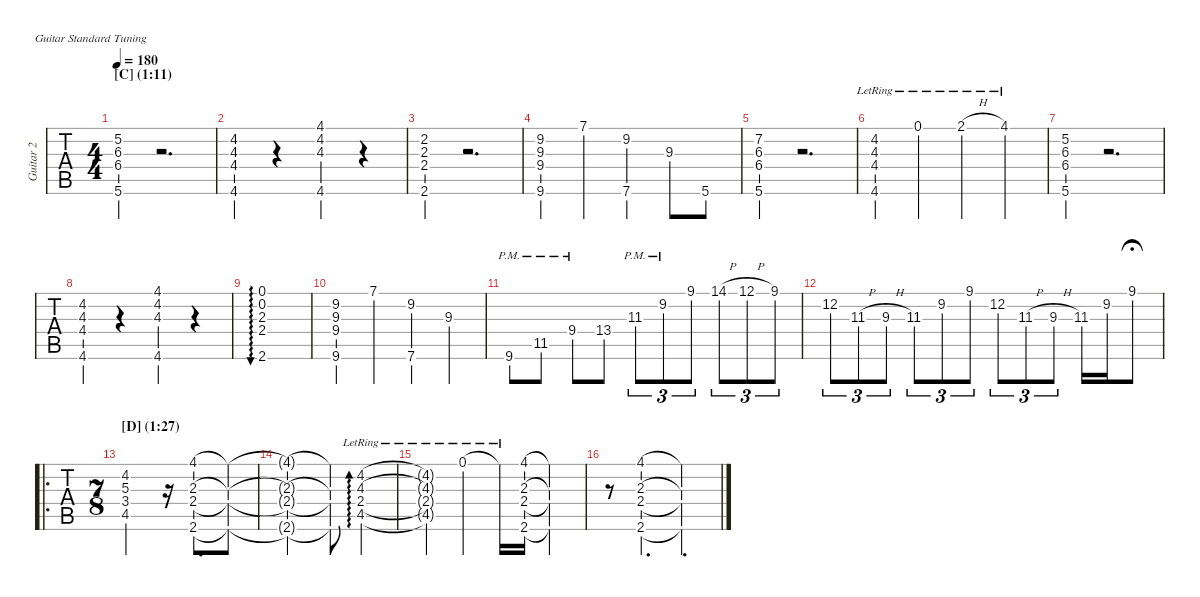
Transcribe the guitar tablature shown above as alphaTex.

\defaultSystemsLayout 4
\hideDynamics
\bracketExtendMode nobrackets
\multiTrackTrackNamePolicy allsystems
\firstSystemTrackNameMode fullname
\otherSystemsTrackNameMode fullname
\otherSystemsTrackNameOrientation horizontal
\track ("Guitar 2" "Guitar 2") {instrument electricguitarclean}
\staff {tabs}
\tuning (E4 B3 G3 D3 A2 E2)
\ts (4 4)
\section ("C" "(1:11)")
\scale
1.00856
\tempo 180
\accidentals auto
\clef g2
\ottava regular
\simile none
\ks c
(5.2 6.3{acc #} 6.4{acc #} 5.6).4{dy mf} r.2{d} |
\scale
1.0015 (4.6{acc #} 4.4{acc #} 4.3 4.2{acc #}).4 r.4 (4.1{acc #} 4.2{acc #} 4.3 4.6{acc #}).4 r.4 |
\scale
0.989937 (2.6{acc #} 2.4 2.3 2.2{acc #}).4 r.2{d} |
\scale
1.01139 (9.6{acc #} 9.4 9.3 9.2{acc #}).4 7.1{st}.4 (9.2{acc #} 7.6).4 9.3.8 5.6.8 |
\scale
0.998331 (7.2{acc #} 6.3{acc #} 6.4{acc #} 5.6).4 r.2{d} |
\scale
0.990283 (4.6{lr acc #} 4.4{lr acc #} 4.3{lr} 4.2{lr acc #}).4 0.1{lr}.4 2.1{h lr acc #}.4 4.1{lr acc #}.4 |
\scale
1.01018 (5.2 6.3{acc #} 6.4{acc #} 5.6).4 r.2{d} |
\scale
0.991022 (4.6{acc #} 4.4{acc #} 4.3 4.2{acc #}).4 r.4 (4.1{acc #} 4.2{acc #} 4.3 4.6{acc #}).4 r.4 |
\scale
0.998795 (2.6{acc #} 2.4 2.3 0.2 0.1).1{au 234} |
\scale
1.00711 (9.3 9.6{acc #} 9.2{acc #} 9.4).4 7.1{st}.4 (9.2{acc #} 7.6).4 9.3.4 |
\scale
1.0017 9.6{pm acc #}.8 11.5{pm acc #}.8 9.4{pm}.8 13.4{acc #}.8 11.3{pm acc #}.8{tu (3 2)} 9.2{pm acc #}.8{tu (3 2)} 9.1{acc #}.8{tu (3 2)} 14.1{h acc #}.8{tu (3 2)} 12.1{h}.8{tu (3 2)} 9.1{acc #}.8{tu (3 2)} |
\scale
0.991191 12.2.8{tu (3 2)} 11.3{h acc #}.8{tu (3 2)} 9.3{h}.8{tu (3 2)} 11.3{acc #}.8{tu (3 2)} 9.2{acc #}.8{tu (3 2)} 9.1{acc #}.8{tu (3 2)} 12.2.8{tu (3 2)} 11.3{h acc #}.8{tu (3 2)} 9.3{h}.8{tu (3 2)} 11.3{acc #}.16 9.2{acc #}.16 9.1{acc #}.8{fermata (medium 0.67)} |
\ro
\ts (7 8)
\beaming (8 2 2 3)
\section ("D" "(1:27)")
\scale
1.02045 (4.5{acc #} 5.3 4.2{acc #} 3.4).2 r.16 (2.6{acc #} 2.3 2.4 4.1{acc #}).8{d} (2.3{t} 2.4{t} 2.6{t acc #} 4.1{t acc #}).8 |
\scale
0.979547 (2.3{t} 2.4{t} 2.6{t acc #} 4.1{t acc #}).2 (2.3{t} 2.4{t} 2.6{t acc #} 4.1{t acc #}).8 (4.5{lr acc #} 2.4{lr} 4.2{lr acc #} 4.3{lr}).4{ad 0} |
\scale
1.0223 (4.5{lr t acc #} 2.4{lr t} 4.2{lr t acc #} 4.3{lr t}).4 0.1{lr}.4 0.1{lr t}.16 (2.6{acc #} 2.3 4.1{acc #} 2.4).16 (2.6{t acc #} 2.3{t} 4.1{t acc #} 2.4{t}).4 |
\scale
0.977704 r.8 (2.6{acc #} 2.3 4.1{acc #} 2.4).4{d} (2.6{t acc #} 2.3{t} 4.1{t acc #} 2.4{t}).4{d}
